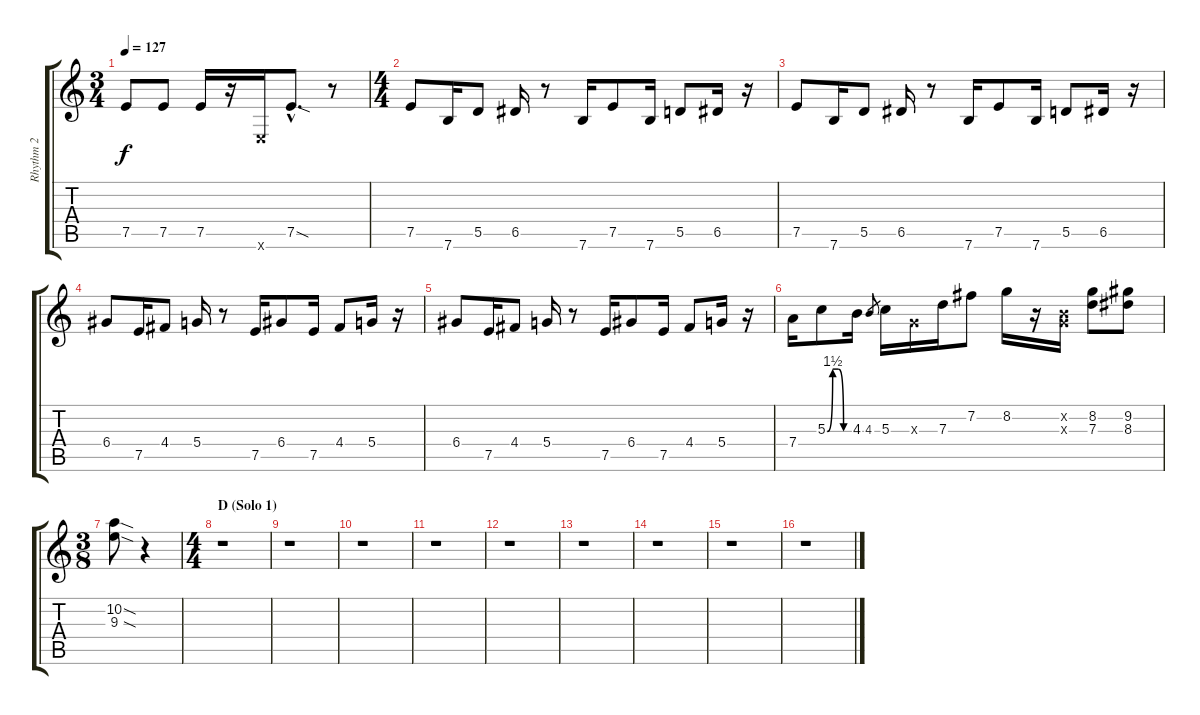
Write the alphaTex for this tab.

\track ("Rhythm 2" "Rhythm 2") {instrument distortionguitar}
\staff {score tabs}
\tuning (E4 B3 G3 D3 A2 E2) {hide}
\ts (3 4)
\tempo 127
\clef g2
\ks c
7.5.8{dy f} 7.5.8 7.5.16 r.16 0.6{x}.16 7.5{sod hac}.8{d} r.8 |
\ts (4 4)
7.5.8 7.6.16 5.5.8 6.5.16 r.8 7.6.16 7.5.8 7.6.16 5.5.8 6.5.16 r.16 |
7.5.8 7.6.16 5.5.8 6.5.16 r.8 7.6.16 7.5.8 7.6.16 5.5.8 6.5.16 r.16 |
6.4.8 7.5.16 4.4.8 5.4.16 r.8 7.5.16 6.4.8 7.5.16 4.4.8 5.4.16 r.16 |
6.4.8 7.5.16 4.4.8 5.4.16 r.8 7.5.16 6.4.8 7.5.16 4.4.8 5.4.16 r.16 |
7.4.16 5.3{be (custom 0 0 15 6 30 6 45 0 60 0)}.8 4.3.16 4.3.8{gr} 5.3.16 0.3{x}.16 7.3.16 7.2.8 8.2.16 r.16 (0.2{x} 0.3{x}).16 (8.2 7.3).8 (9.2 8.3).8 |
\ts (3 8)
(10.2{sod} 9.3{sod}).8 r.4 |
\ts (4 4)
\section ("" "D (Solo 1)")
r.1 |
r.1 |
r.1 |
r.1 |
r.1 |
r.1 |
r.1 |
r.1 |
r.1
